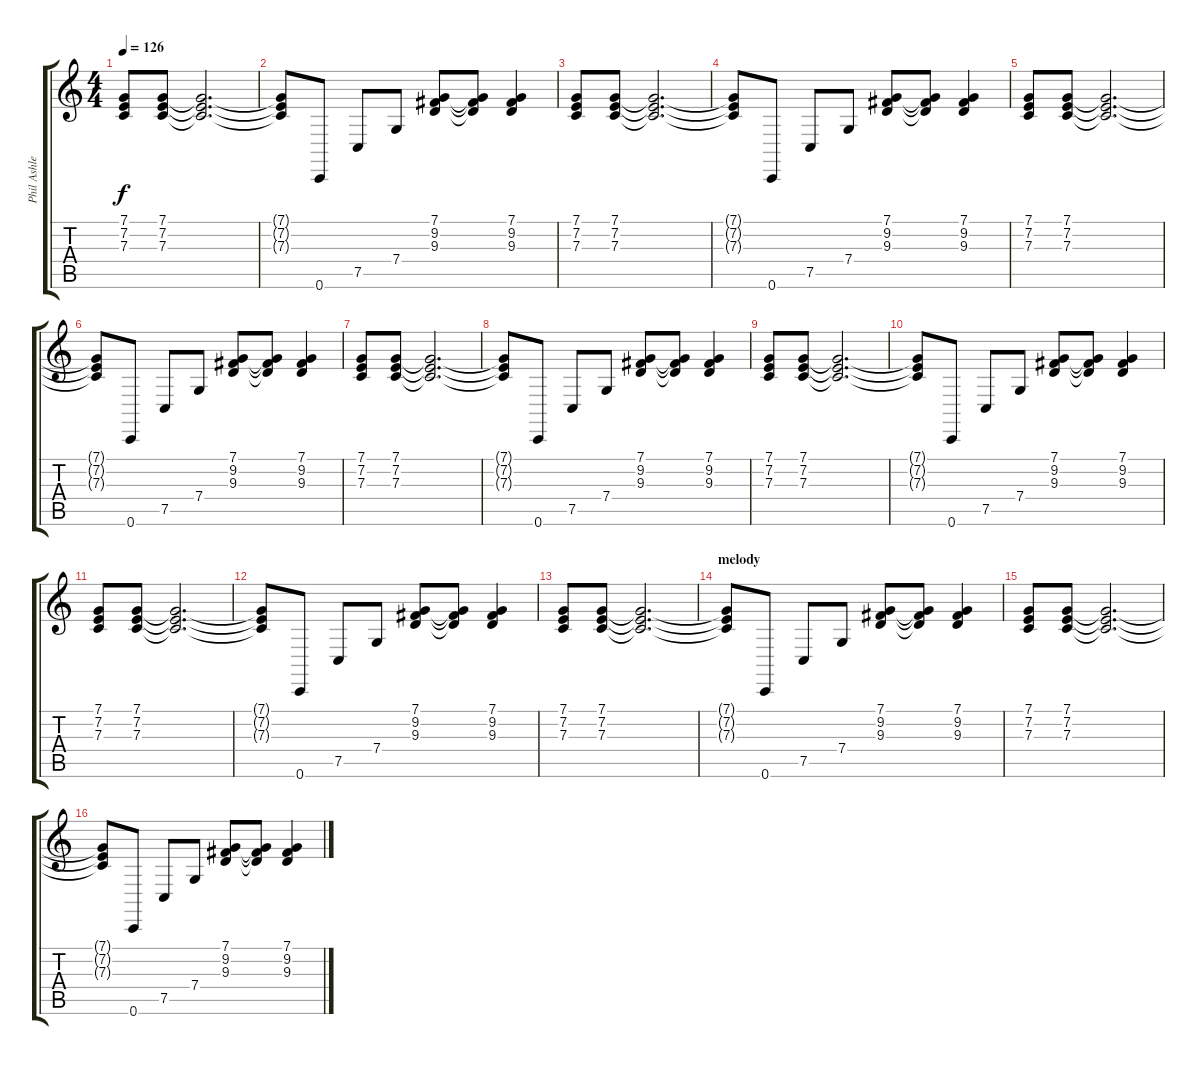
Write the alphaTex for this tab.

\track ("Phil Ashley - keyboards" "Phil Ashle") {instrument electricgrandpiano}
\staff {score tabs}
\tuning (C4 A3 F3 C3 F2 C2) {hide}
\ts (4 4)
\tempo 126
\clef g2
\ks c
(7.1 7.2 7.3).8{dy f} (7.1 7.2 7.3).8 (7.1{t} 7.2{t} 7.3{t}).2{d} |
(7.1{t} 7.2{t} 7.3{t}).8 0.6.8 7.5.8 7.4.8 (7.1 9.2 9.3).8 (7.1{t} 9.2{t} 9.3{t}).8 (7.1 9.2 9.3).4 |
(7.1 7.2 7.3).8 (7.1 7.2 7.3).8 (7.1{t} 7.2{t} 7.3{t}).2{d} |
(7.1{t} 7.2{t} 7.3{t}).8 0.6.8 7.5.8 7.4.8 (7.1 9.2 9.3).8 (7.1{t} 9.2{t} 9.3{t}).8 (7.1 9.2 9.3).4 |
(7.1 7.2 7.3).8 (7.1 7.2 7.3).8 (7.1{t} 7.2{t} 7.3{t}).2{d} |
(7.1{t} 7.2{t} 7.3{t}).8 0.6.8 7.5.8 7.4.8 (7.1 9.2 9.3).8 (7.1{t} 9.2{t} 9.3{t}).8 (7.1 9.2 9.3).4 |
(7.1 7.2 7.3).8 (7.1 7.2 7.3).8 (7.1{t} 7.2{t} 7.3{t}).2{d} |
(7.1{t} 7.2{t} 7.3{t}).8 0.6.8 7.5.8 7.4.8 (7.1 9.2 9.3).8 (7.1{t} 9.2{t} 9.3{t}).8 (7.1 9.2 9.3).4 |
(7.1 7.2 7.3).8 (7.1 7.2 7.3).8 (7.1{t} 7.2{t} 7.3{t}).2{d} |
(7.1{t} 7.2{t} 7.3{t}).8 0.6.8 7.5.8 7.4.8 (7.1 9.2 9.3).8 (7.1{t} 9.2{t} 9.3{t}).8 (7.1 9.2 9.3).4 |
(7.1 7.2 7.3).8 (7.1 7.2 7.3).8 (7.1{t} 7.2{t} 7.3{t}).2{d} |
(7.1{t} 7.2{t} 7.3{t}).8 0.6.8 7.5.8 7.4.8 (7.1 9.2 9.3).8 (7.1{t} 9.2{t} 9.3{t}).8 (7.1 9.2 9.3).4 |
(7.1 7.2 7.3).8 (7.1 7.2 7.3).8 (7.1{t} 7.2{t} 7.3{t}).2{d} |
\section ("" "melody")
(7.1{t} 7.2{t} 7.3{t}).8 0.6.8 7.5.8 7.4.8 (7.1 9.2 9.3).8 (7.1{t} 9.2{t} 9.3{t}).8 (7.1 9.2 9.3).4 |
(7.1 7.2 7.3).8 (7.1 7.2 7.3).8 (7.1{t} 7.2{t} 7.3{t}).2{d} |
(7.1{t} 7.2{t} 7.3{t}).8 0.6.8 7.5.8 7.4.8 (7.1 9.2 9.3).8 (7.1{t} 9.2{t} 9.3{t}).8 (7.1 9.2 9.3).4
